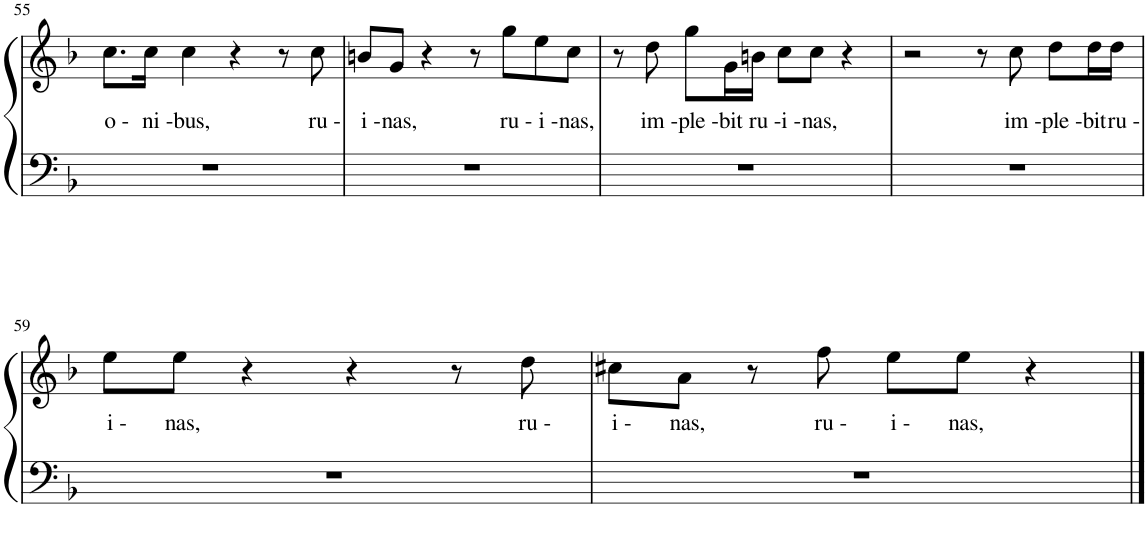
**kern	**kern	**text
*part1	*part1	*part1
*staff2	*staff1	*staff1
*I"Piano	*	*
*I'Pno.	*	*
!!LO:PB:g=z
*clefF4	*clefG2	*
*k[b-]	*k[b-]	*
*M4/4	*M4/4	*
*met(c)	*met(c)	*
=55	=55	=55
!	!	!LO:LY:b
1r	8.cc\L	o -
!	!	!LO:LY:b
.	16cc\Jk	ni -
!	!	!LO:LY:b
.	4cc\	bus,
.	4r	.
.	8r	.
!	!	!LO:LY:b
.	8cc\	ru -
=56	=56	=56
!	!	!LO:LY:b
1r	8bn/L	i -
!	!	!LO:LY:b
.	8g/J	nas,
.	4r	.
.	8r	.
!	!	!LO:LY:b
.	8gg\L	ru -
!	!	!LO:LY:b
.	8ee\	i -
!	!	!LO:LY:b
.	8cc\J	nas,
=57	=57	=57
1r	8r	.
!	!	!LO:LY:b
.	8dd\	im -
!	!	!LO:LY:b
.	8gg\L	ple -
!	!	!LO:LY:b
.	16g\L	bit
!	!	!LO:LY:b
.	16bn\JJ	ru -
!	!	!LO:LY:b
.	8cc\L	i -
!	!	!LO:LY:b
.	8cc\J	nas,
.	4r	.
=58	=58	=58
1r	2r	.
.	8r	.
!	!	!LO:LY:b
.	8cc\	im -
!	!	!LO:LY:b
.	8dd\L	ple -
!	!	!LO:LY:b
.	16dd\L	bit
!	!	!LO:LY:b
.	16dd\JJ	ru -
!!LO:LB:g=z
=59	=59	=59
!	!	!LO:LY:b
1r	8ee\L	i -
!	!	!LO:LY:b
.	8ee\J	nas,
.	4r	.
.	4r	.
.	8r	.
!	!	!LO:LY:b
.	8dd\	ru -
=60	=60	=60
!	!	!LO:LY:b
1r	8cc#X\L	i -
!	!	!LO:LY:b
.	8a\J	nas,
.	8r	.
!	!	!LO:LY:b
.	8ff\	ru -
!	!	!LO:LY:b
.	8ee\L	i -
!	!	!LO:LY:b
.	8ee\J	nas,
.	4r	.
==	==	==
*-	*-	*-
